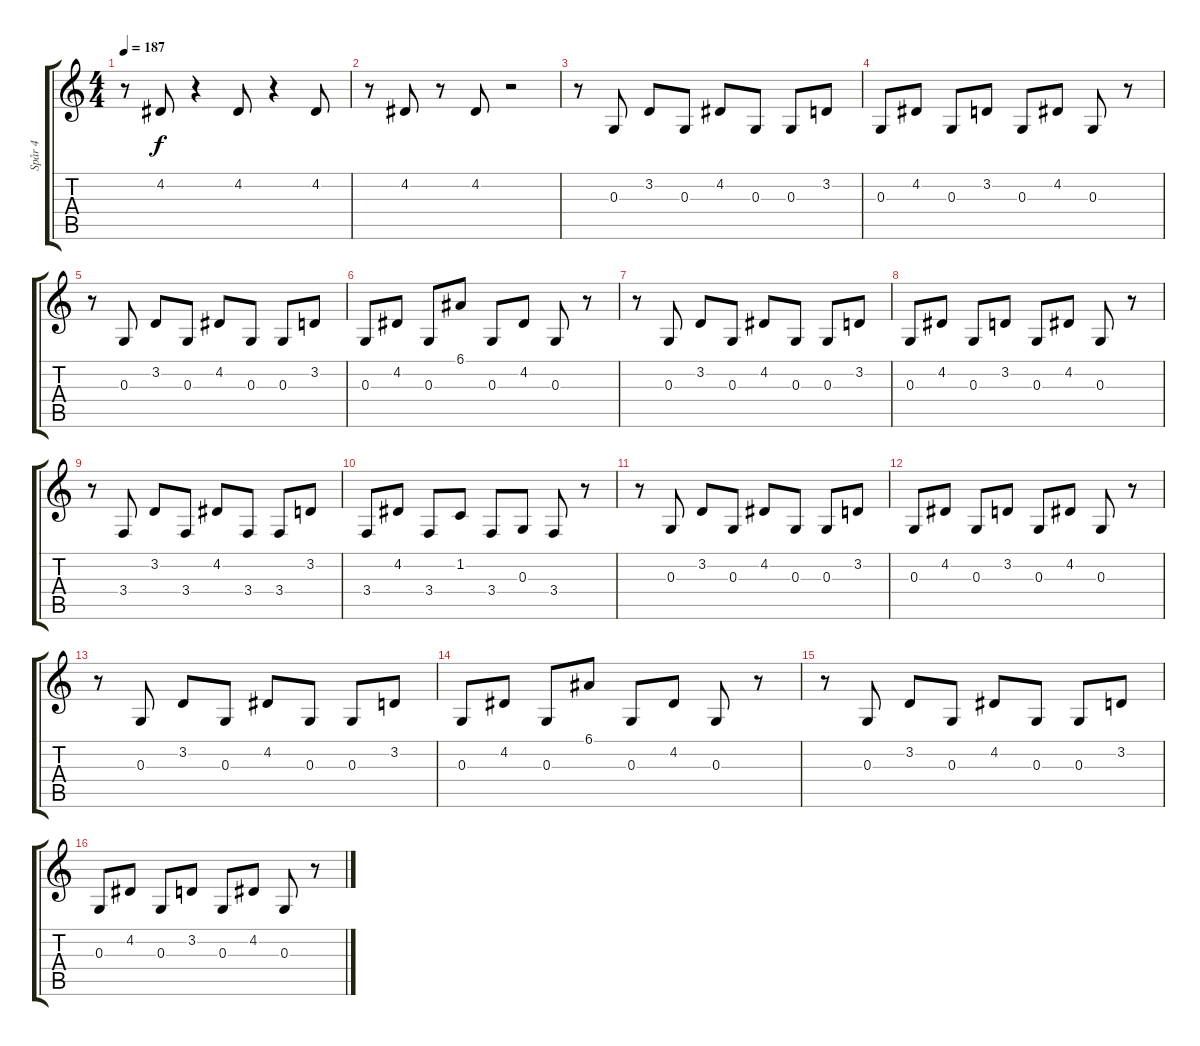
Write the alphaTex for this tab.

\track ("Spår 4" "Spår 4") {instrument stringensemble1}
\staff {score tabs}
\tuning (E4 B3 G3 D3 A2 E2) {hide}
\ts (4 4)
\tempo 187
\clef g2
\ks c
r.8{dy f} 4.2.8 r.4 4.2.8 r.4 4.2.8 |
r.8 4.2.8 r.8 4.2.8 r.2 |
r.8 0.3.8 3.2.8 0.3.8 4.2.8 0.3.8 0.3.8 3.2.8 |
0.3.8 4.2.8 0.3.8 3.2.8 0.3.8 4.2.8 0.3.8 r.8 |
r.8 0.3.8 3.2.8 0.3.8 4.2.8 0.3.8 0.3.8 3.2.8 |
0.3.8 4.2.8 0.3.8 6.1.8 0.3.8 4.2.8 0.3.8 r.8 |
r.8 0.3.8 3.2.8 0.3.8 4.2.8 0.3.8 0.3.8 3.2.8 |
0.3.8 4.2.8 0.3.8 3.2.8 0.3.8 4.2.8 0.3.8 r.8 |
r.8 3.4.8 3.2.8 3.4.8 4.2.8 3.4.8 3.4.8 3.2.8 |
3.4.8 4.2.8 3.4.8 1.2.8 3.4.8 0.3.8 3.4.8 r.8 |
r.8 0.3.8 3.2.8 0.3.8 4.2.8 0.3.8 0.3.8 3.2.8 |
0.3.8 4.2.8 0.3.8 3.2.8 0.3.8 4.2.8 0.3.8 r.8 |
r.8 0.3.8 3.2.8 0.3.8 4.2.8 0.3.8 0.3.8 3.2.8 |
0.3.8 4.2.8 0.3.8 6.1.8 0.3.8 4.2.8 0.3.8 r.8 |
r.8 0.3.8 3.2.8 0.3.8 4.2.8 0.3.8 0.3.8 3.2.8 |
0.3.8 4.2.8 0.3.8 3.2.8 0.3.8 4.2.8 0.3.8 r.8
